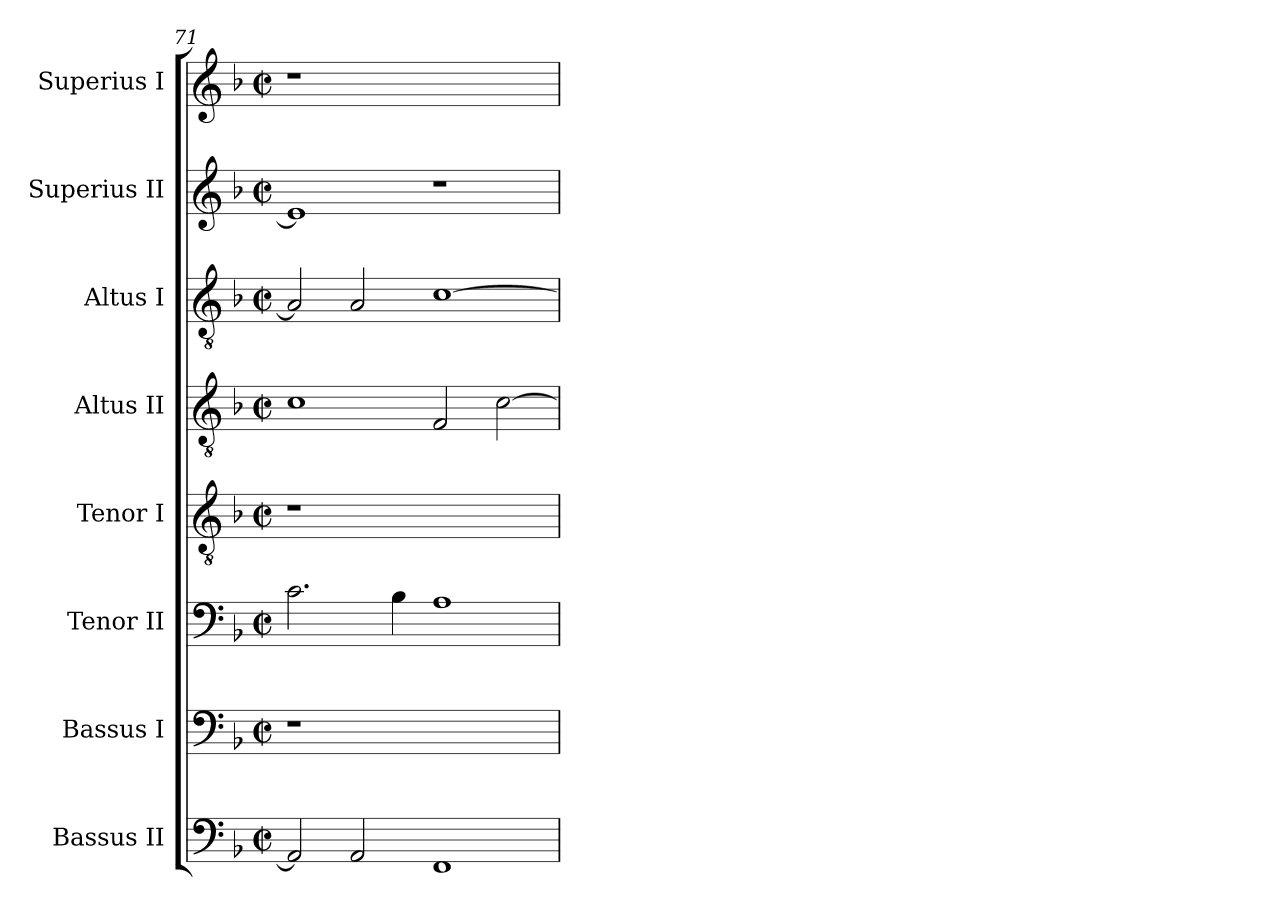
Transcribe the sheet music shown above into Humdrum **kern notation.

**kern	**kern	**kern	**kern	**kern	**kern	**kern	**kern
*part8	*part7	*part6	*part5	*part4	*part3	*part2	*part1
*staff8	*staff7	*staff6	*staff5	*staff4	*staff3	*staff2	*staff1
*I"Bassus II	*I"Bassus I	*I"Tenor II	*I"Tenor I	*I"Altus II	*I"Altus I	*I"Superius II	*I"Superius I
*I'B. II	*I'B. I	*I'T. II	*I'T. I	*I'A. II	*I'A. I	*I'S. II	*I'S. I
!!LO:PB:g=z
*clefF4	*clefF4	*clefF4	*clefGv2	*clefGv2	*clefGv2	*clefG2	*clefG2
*	*	*	*ITrd7c12	*ITrd7c12	*ITrd7c12	*	*
*k[b-]	*k[b-]	*k[b-]	*k[b-]	*k[b-]	*k[b-]	*k[b-]	*k[b-]
*F:	*F:	*F:	*F:	*F:	*F:	*F:	*F:
*M2/2	*M2/2	*M2/2	*M2/2	*M2/2	*M2/2	*M2/2	*M2/2
*met(c|)	*met(c|)	*met(c|)	*met(c|)	*met(c|)	*met(c|)	*met(c|)	*met(c|)
=71	=71	=71	=71	=71	=71	=71	=71
!	!LO:N:vis=1	!	!LO:N:vis=1	!	!	!	!LO:N:vis=1
2AAi/]	1r	2.ci\	1r	1Ci	2AAi/]	1ei]	1r
2AAi/	.	.	.	.	2AAi/	.	.
.	.	4B-i\	.	.	.	.	.
1FFi	1ryy	1Ai	1ryy	2FFi/	[>1Ci	1r	1ryy
.	.	.	.	[>2Ci\	.	.	.
=	=	=	=	=	=	=	=
*-	*-	*-	*-	*-	*-	*-	*-
